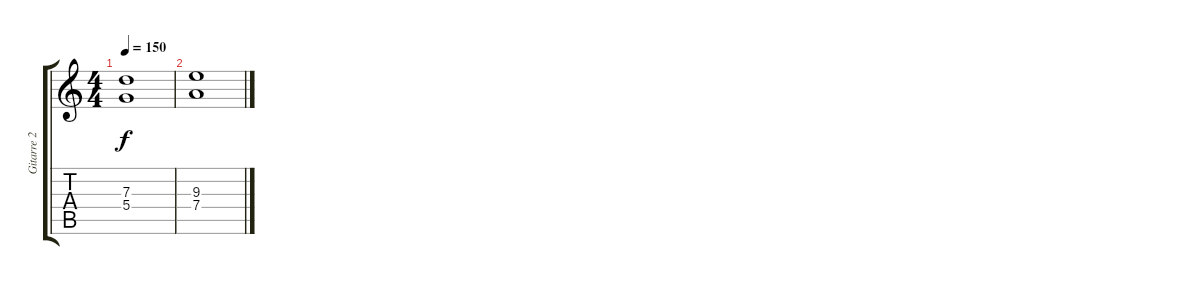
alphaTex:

\track ("Gitarre 2" "Gitarre 2") {instrument distortionguitar}
\staff {score tabs}
\tuning (E4 B3 G3 D3 A2 E2) {hide}
\ts (4 4)
\tempo 150
\clef g2
\ks c
(7.3 5.4).1{dy f} |
(9.3 7.4).1
